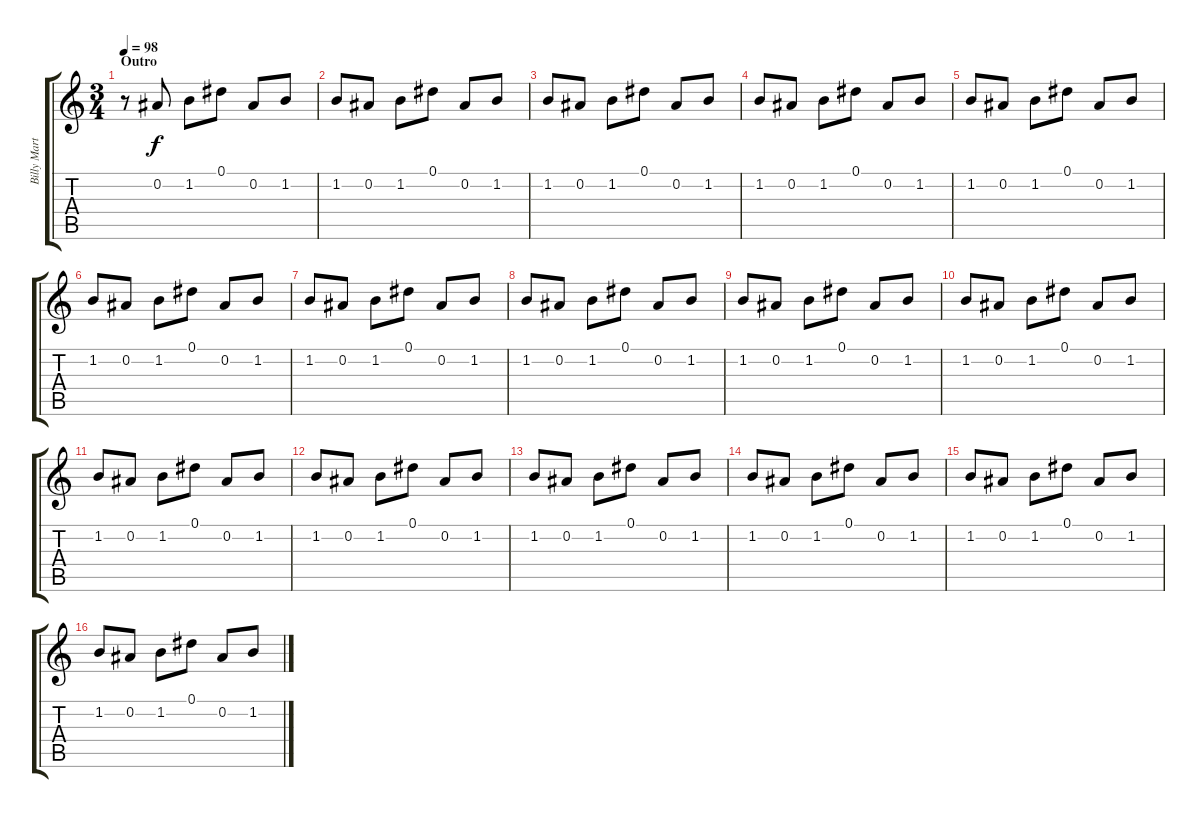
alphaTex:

\track ("Billy Martin : Lead 2" "Billy Mart") {instrument electricguitarclean}
\staff {score tabs}
\tuning (Eb4 Bb3 Gb3 Db3 Ab2 Eb2) {hide}
\ts (3 4)
\section ("" "Outro")
\tempo 98
\clef g2
\ks c
r.8{dy f volume 14} 0.2.8 1.2.8 0.1.8 0.2.8 1.2.8 |
1.2.8 0.2.8 1.2.8 0.1.8 0.2.8 1.2.8 |
1.2.8 0.2.8 1.2.8 0.1.8 0.2.8 1.2.8 |
1.2.8 0.2.8 1.2.8 0.1.8 0.2.8 1.2.8 |
1.2.8 0.2.8 1.2.8 0.1.8 0.2.8 1.2.8 |
1.2.8 0.2.8 1.2.8 0.1.8 0.2.8 1.2.8 |
1.2.8 0.2.8 1.2.8 0.1.8 0.2.8 1.2.8 |
1.2.8 0.2.8 1.2.8 0.1.8 0.2.8 1.2.8 |
1.2.8 0.2.8 1.2.8 0.1.8 0.2.8 1.2.8 |
1.2.8 0.2.8 1.2.8 0.1.8 0.2.8 1.2.8 |
1.2.8 0.2.8 1.2.8 0.1.8 0.2.8 1.2.8 |
1.2.8 0.2.8 1.2.8 0.1.8 0.2.8 1.2.8 |
1.2.8 0.2.8 1.2.8 0.1.8 0.2.8 1.2.8 |
1.2.8 0.2.8 1.2.8 0.1.8 0.2.8 1.2.8 |
1.2.8 0.2.8 1.2.8 0.1.8 0.2.8 1.2.8 |
1.2.8 0.2.8 1.2.8 0.1.8 0.2.8 1.2.8
